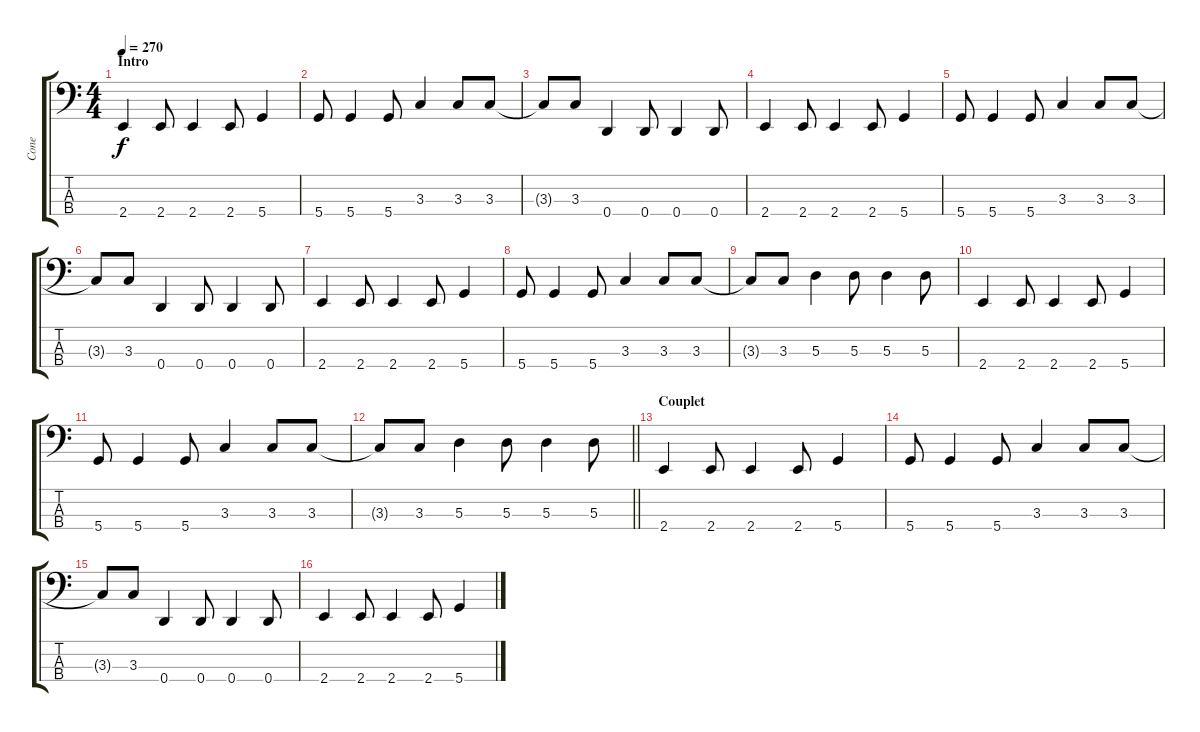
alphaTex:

\track ("Cone" "Cone") {instrument slapbass1}
\staff {score tabs}
\tuning (G2 D2 A1 D1) {hide}
\ts (4 4)
\section ("" "Intro")
\tempo 270
\clef f4
\ks c
2.4.4{dy f instrument slapbass1} 2.4.8 2.4.4 2.4.8 5.4.4 |
5.4.8 5.4.4 5.4.8 3.3.4 3.3.8 3.3.8 |
3.3{t}.8 3.3.8 0.4.4 0.4.8 0.4.4 0.4.8 |
2.4.4 2.4.8 2.4.4 2.4.8 5.4.4 |
5.4.8 5.4.4 5.4.8 3.3.4 3.3.8 3.3.8 |
3.3{t}.8 3.3.8 0.4.4 0.4.8 0.4.4 0.4.8 |
2.4.4 2.4.8 2.4.4 2.4.8 5.4.4 |
5.4.8 5.4.4 5.4.8 3.3.4 3.3.8 3.3.8 |
3.3{t}.8 3.3.8 5.3.4 5.3.8 5.3.4 5.3.8 |
2.4.4 2.4.8 2.4.4 2.4.8 5.4.4 |
5.4.8 5.4.4 5.4.8 3.3.4 3.3.8 3.3.8 |
\barLineRight lightlight
3.3{t}.8 3.3.8 5.3.4 5.3.8 5.3.4 5.3.8 |
\section ("" "Couplet")
2.4.4 2.4.8 2.4.4 2.4.8 5.4.4 |
5.4.8 5.4.4 5.4.8 3.3.4 3.3.8 3.3.8 |
3.3{t}.8 3.3.8 0.4.4 0.4.8 0.4.4 0.4.8 |
2.4.4 2.4.8 2.4.4 2.4.8 5.4.4
